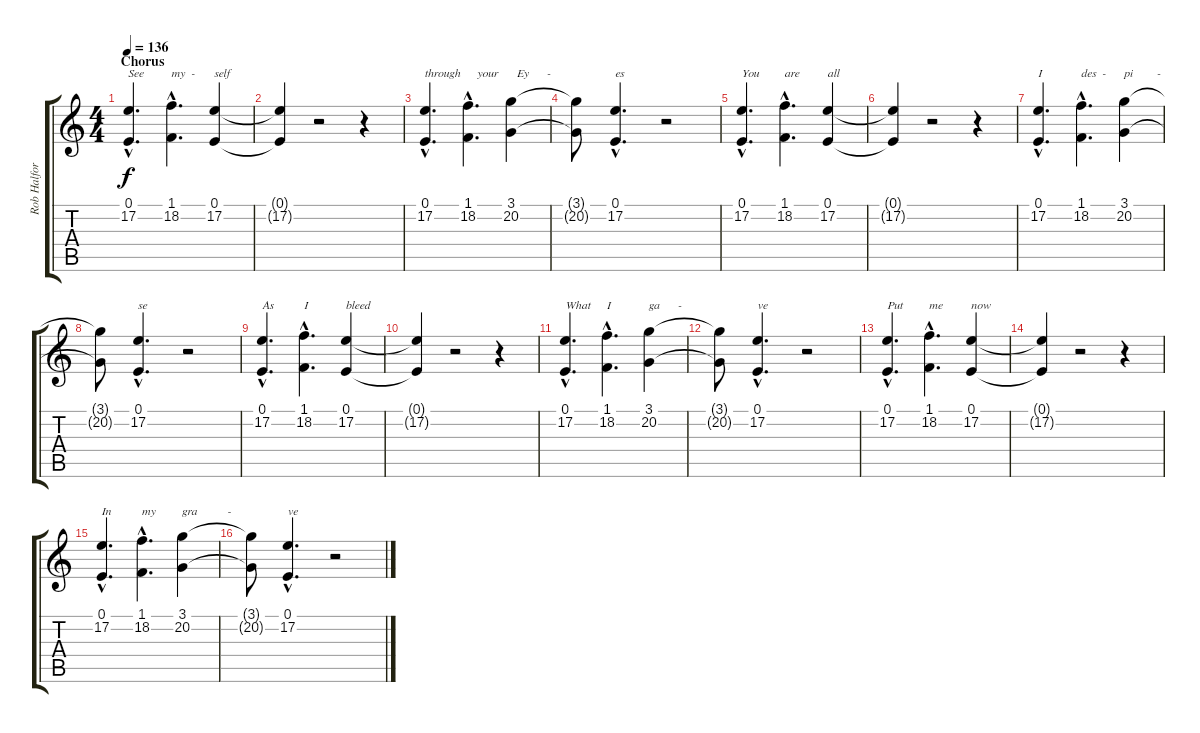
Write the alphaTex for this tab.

\track ("Rob Halford" "Rob Halfor") {instrument sopranosax}
\staff {score tabs}
\tuning (E4 B3 G3 D3 A2 E2) {hide}
\ts (4 4)
\section ("" "Chorus")
\tempo 136
\clef g2
\ks c
(0.1{hac} 17.2{hac}).4{d txt "See" dy f} (1.1{hac} 18.2{hac}).4{d txt "my  -"} (0.1 17.2).4{txt "self"} |
(0.1{t} 17.2{t}).4 r.2 r.4 |
(0.1{hac} 17.2{hac}).4{d txt "through"} (1.1{hac} 18.2{hac}).4{d txt "   your"} (3.1 20.2).4{txt "  Ey      -"} |
(3.1{t} 20.2{t}).8 (0.1{hac} 17.2{hac}).4{d txt "es"} r.2 |
(0.1{hac} 17.2{hac}).4{d txt "You"} (1.1{hac} 18.2{hac}).4{d txt "are"} (0.1 17.2).4{txt "all"} |
(0.1{t} 17.2{t}).4 r.2 r.4 |
(0.1{hac} 17.2{hac}).4{d txt "I"} (1.1{hac} 18.2{hac}).4{d txt "des  -"} (3.1 20.2).4{txt "pi        -"} |
(3.1{t} 20.2{t}).8 (0.1{hac} 17.2{hac}).4{d txt "se"} r.2 |
(0.1{hac} 17.2{hac}).4{d txt "As"} (1.1{hac} 18.2{hac}).4{d txt "I"} (0.1 17.2).4{txt "bleed"} |
(0.1{t} 17.2{t}).4 r.2 r.4 |
(0.1{hac} 17.2{hac}).4{d txt "What"} (1.1{hac} 18.2{hac}).4{d txt "I"} (3.1 20.2).4{txt "ga      -"} |
(3.1{t} 20.2{t}).8 (0.1{hac} 17.2{hac}).4{d txt "ve"} r.2 |
(0.1{hac} 17.2{hac}).4{d txt "Put"} (1.1{hac} 18.2{hac}).4{d txt "me"} (0.1 17.2).4{txt "now"} |
(0.1{t} 17.2{t}).4 r.2 r.4 |
(0.1{hac} 17.2{hac}).4{d txt "In"} (1.1{hac} 18.2{hac}).4{d txt "my"} (3.1 20.2).4{txt "gra          -"} |
(3.1{t} 20.2{t}).8 (0.1{hac} 17.2{hac}).4{d txt "ve"} r.2
